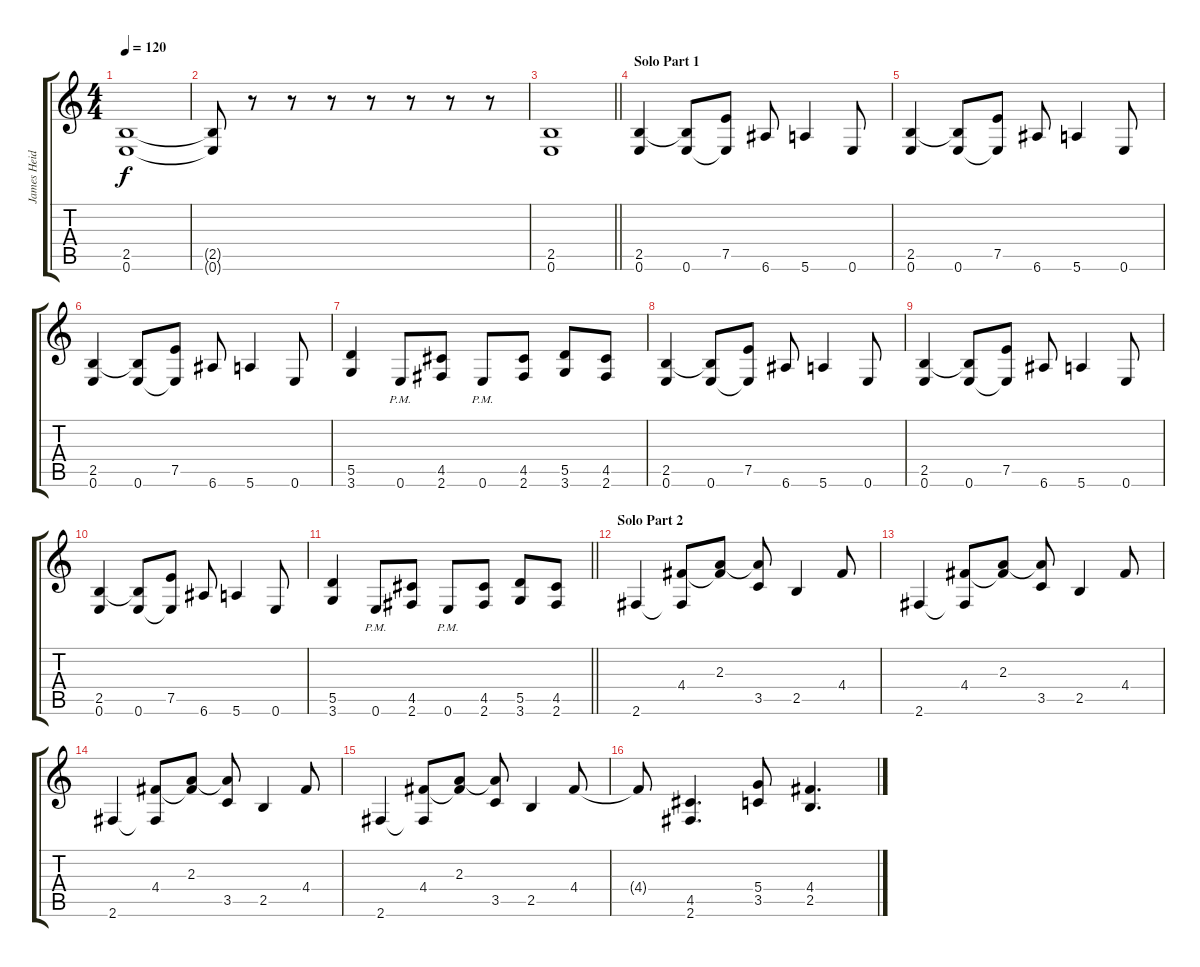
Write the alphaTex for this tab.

\track ("James Heidfield" "James Heid") {instrument distortionguitar}
\staff {score tabs}
\tuning (E4 B3 G3 D3 A2 E2) {hide}
\ts (4 4)
\tempo 120
\clef g2
\ks c
(2.5 0.6).1{dy f} |
(2.5{t} 0.6{t}).8 r.8 r.8 r.8 r.8 r.8 r.8 r.8 |
\barLineRight lightlight
(2.5 0.6).1 |
\section ("" "Solo Part 1")
(2.5 0.6).4 (2.5{t} 0.6).8 (7.5 0.6{t}).8 6.6.8 5.6.4 0.6.8 |
(2.5 0.6).4 (2.5{t} 0.6).8 (7.5 0.6{t}).8 6.6.8 5.6.4 0.6.8 |
(2.5 0.6).4 (2.5{t} 0.6).8 (7.5 0.6{t}).8 6.6.8 5.6.4 0.6.8 |
(5.5 3.6).4 0.6{pm}.8 (4.5 2.6).8 0.6{pm}.8 (4.5 2.6).8 (5.5 3.6).8 (4.5 2.6).8 |
(2.5 0.6).4 (2.5{t} 0.6).8 (7.5 0.6{t}).8 6.6.8 5.6.4 0.6.8 |
(2.5 0.6).4 (2.5{t} 0.6).8 (7.5 0.6{t}).8 6.6.8 5.6.4 0.6.8 |
(2.5 0.6).4 (2.5{t} 0.6).8 (7.5 0.6{t}).8 6.6.8 5.6.4 0.6.8 |
\barLineRight lightlight
(5.5 3.6).4 0.6{pm}.8 (4.5 2.6).8 0.6{pm}.8 (4.5 2.6).8 (5.5 3.6).8 (4.5 2.6).8 |
\section ("" "Solo Part 2")
2.6.4 (4.4 2.6{t}).8 (2.3 4.4{t}).8 (2.3{t} 3.5).8 2.5.4 4.4.8 |
2.6.4 (4.4 2.6{t}).8 (2.3 4.4{t}).8 (2.3{t} 3.5).8 2.5.4 4.4.8 |
2.6.4 (4.4 2.6{t}).8 (2.3 4.4{t}).8 (2.3{t} 3.5).8 2.5.4 4.4.8 |
2.6.4 (4.4 2.6{t}).8 (2.3 4.4{t}).8 (2.3{t} 3.5).8 2.5.4 4.4.8 |
4.4{t}.8 (4.5 2.6).4{d} (5.4 3.5).8 (4.4 2.5).4{d}
